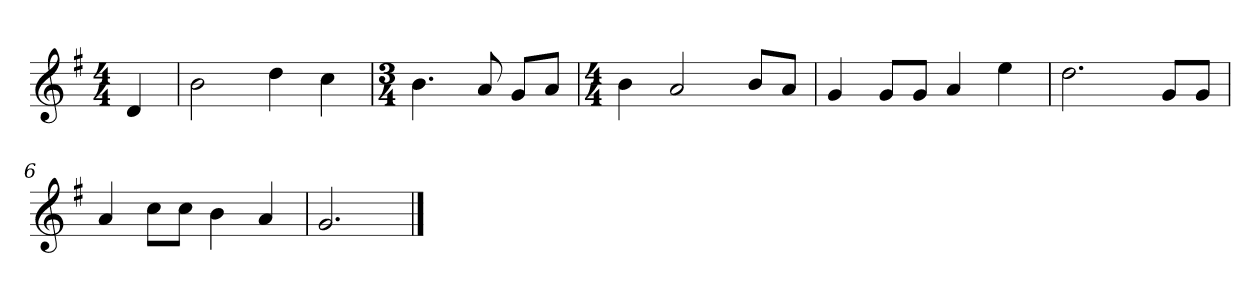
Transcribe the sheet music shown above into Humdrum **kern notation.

**kern
*part1
*staff1
*k[f#]
*M4/4
*MM120
=
4d
=1
2b
4dd
4cc
=2
*M3/4
4.b
8a
8gL
8aJ
=3
*M4/4
4b
2a
8bL
8aJ
=4
4g
8gL
8gJ
4a
4ee
=5
2.dd
8gL
8gJ
=6
4a
8ccL
8ccJ
4b
4a
=7
2.g
==
*-
